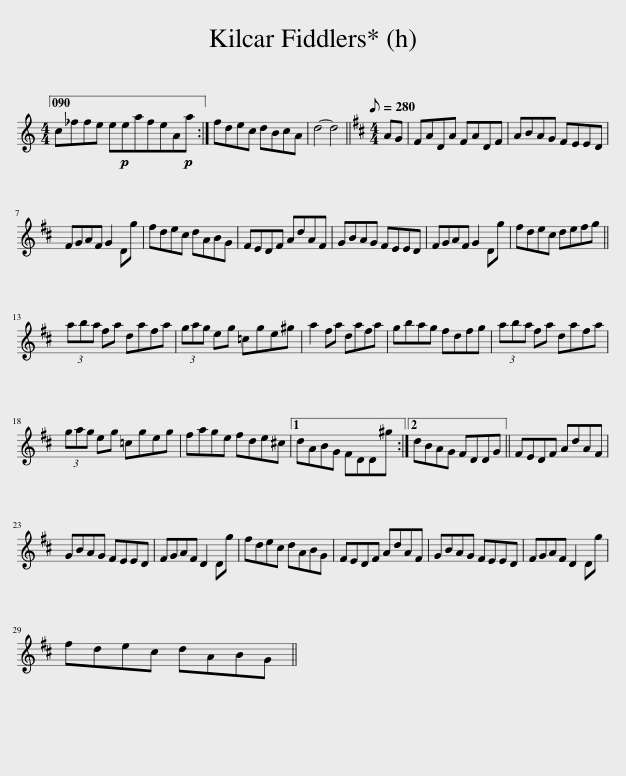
X:1
L:1/8
M:4/4
I:linebreak $
K:C
V:1 treble
V:1
 c_ffe e!p!eafeA!p!a :| fdec dBcA | d4- d4 ||[K:D][M:4/4][Q:1/8=280] AG | FADA FADF | %5
 ABAG FEED |$ FGAF G2 Dg | fdec dABG | FEDF AdAF | GBAG FEED | %10
 FGAF G2 Dg | fdec defg ||$ (3aba fa dafa | (3gag eg =cge^g | a2 fa dafa | %15
 gbag fdfg | (3aba fa dafa |$ (3gag eg =cgeg | fage fde^c |1 dABG FDD^g :|2 %20
 dBAG FDDG || FEDF AdAF |$ GBAG FEED | FGAF D2 Dg | fdec dABG | %25
 FEDF AdAF | GBAG FEED | FGAF D2 Dg |$ fdec dABG || %29
